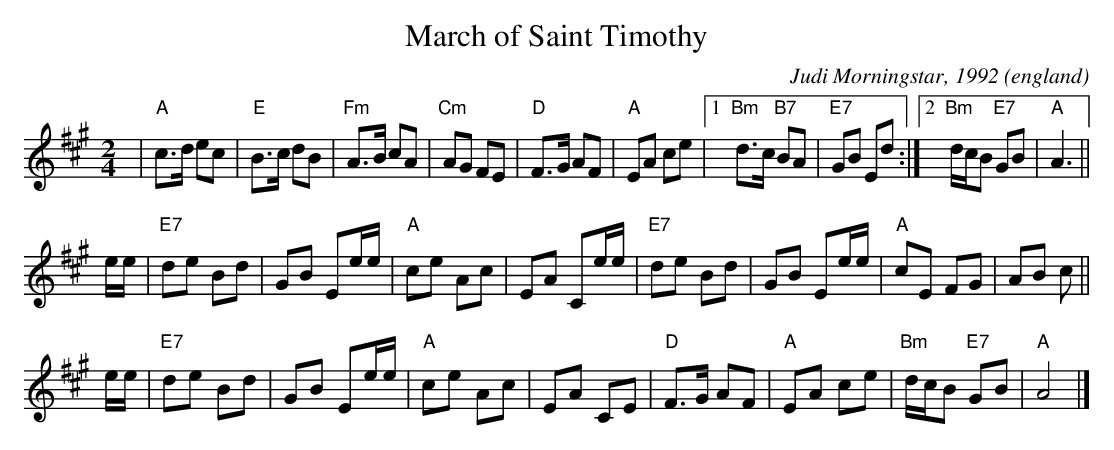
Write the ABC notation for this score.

X:1
T: March of Saint Timothy
O:england
C: Judi Morningstar, 1992
M: 2/4
L: 1/4
K: A
| "A"c3/4d/4 e/c/ | "E"B3/4c/4 d/B/ \
| "Fm"A3/4B/4 c/A/ | "Cm"A/G/ F/E/ \
| "D"F3/4G/4 A/F/ | "A"E/A/ c/e/ \
|[1"Bm"d3/4c/4 "B7"B/A/ | "E7"G/B/ E/d/ \
:|2"Bm"d/4c/4B/ "E7"G/B/ | "A"A3/ ||
e/4e/4 \
| "E7"d/e/ B/d/ | G/B/ E/e/4e/4 \
| "A"c/e/ A/c/ | E/A/ C/e/4e/4 \
| "E7"d/e/ B/d/ | G/B/ E/e/4e/4 \
| "A"c/E/ F/G/ | A/B/ c/ ||
e/4e/4 \
| "E7"d/e/ B/d/ | G/B/ E/e/4e/4 \
| "A"c/e/ A/c/ | E/A/ C/E/ \
| "D"F3/4G/4 A/F/ | "A"E/A/ c/e/ \
| "Bm"d/4c/4B/ "E7"G/B/ | "A"A2 |]
